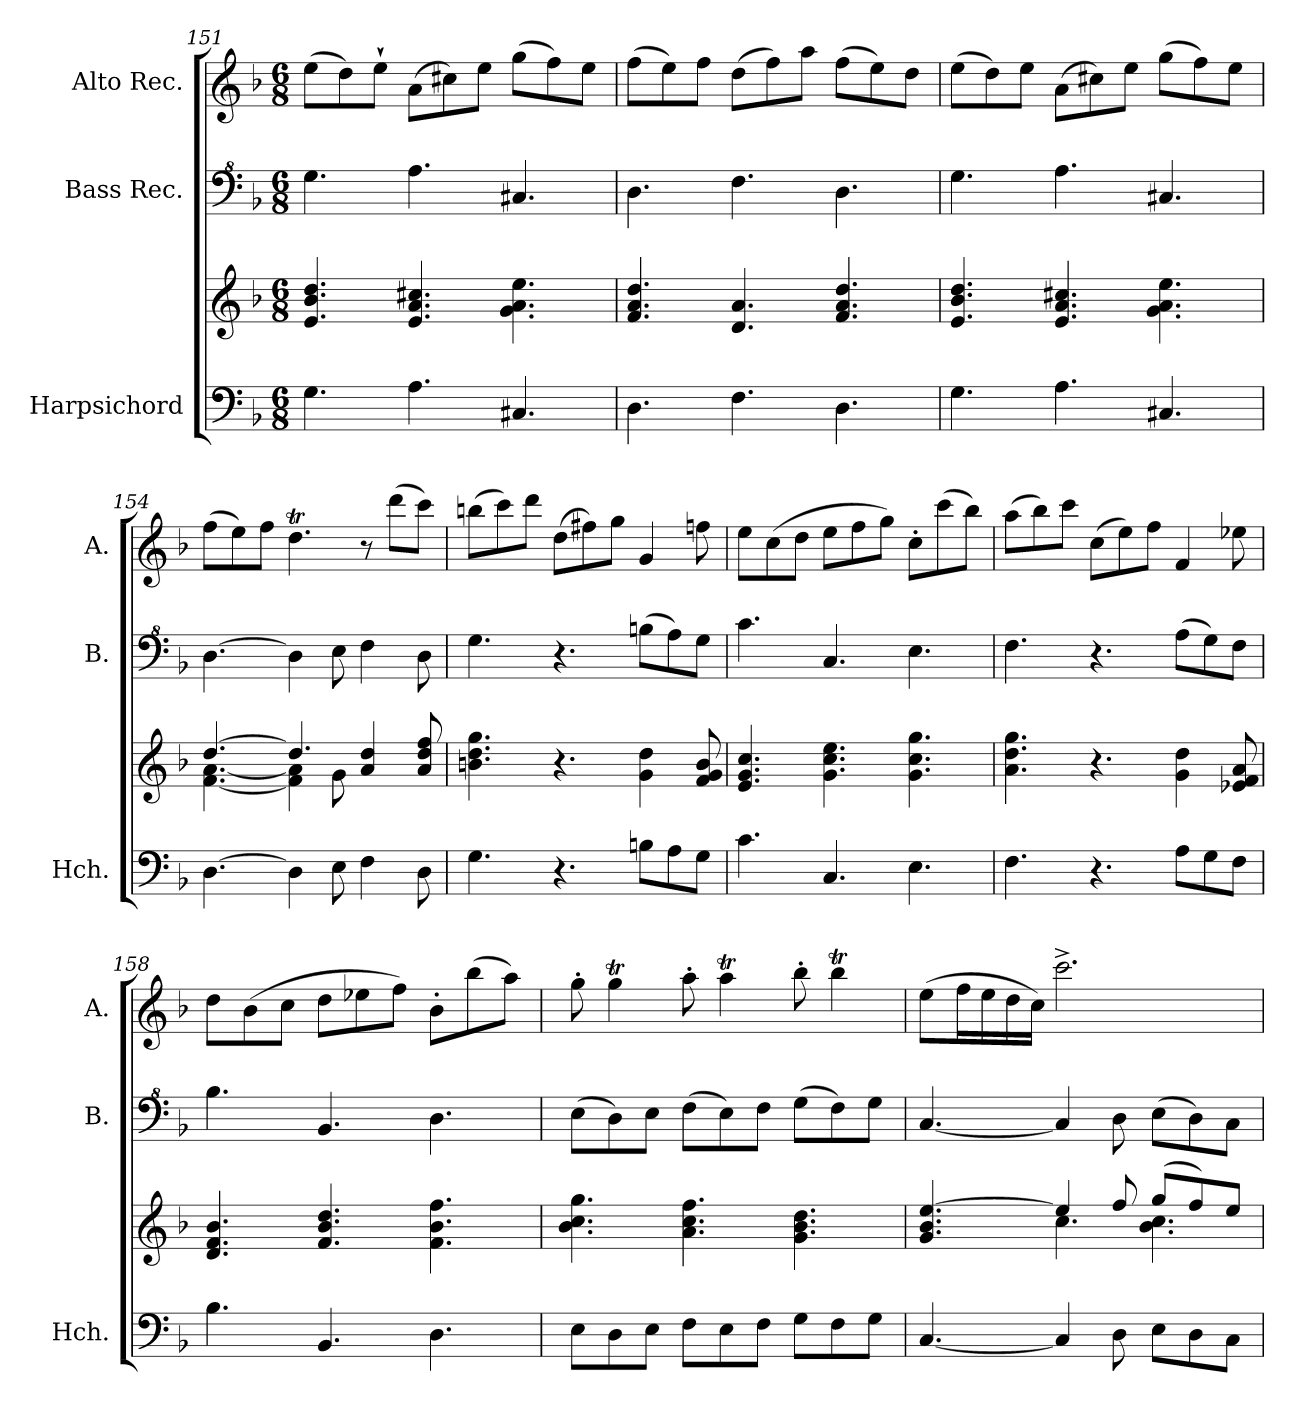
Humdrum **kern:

**kern	**kern	**kern	**kern
*part3	*part3	*part2	*part1
*staff4	*staff3	*staff2	*staff1
*I"Harpsichord	*	*I"Bass Rec.	*I"Alto Rec.
*I'Hch.	*	*I'B.	*I'A.
*clefF4	*clefG2	*clefF^4	*clefG2
*k[b-]	*k[b-]	*k[b-]	*k[b-]
*M6/8	*M6/8	*M6/8	*M6/8
=151	=151	=151	=151
4.G\	4.e/ 4.b-/ 4.dd/	4.g\	(8ee\L
.	.	.	8dd\)
.	.	.	8ee`\J
4.A\	4.e/ 4.a/ 4.cc#X/	4.a\	(8a\L
.	.	.	8cc#X\)
.	.	.	8ee\J
4.C#X/	4.g\ 4.a\ 4.ee\	4.c#X/	(8gg\L
.	.	.	8ff\)
.	.	.	8ee\J
=152	=152	=152	=152
4.D\	4.f/ 4.a/ 4.dd/	4.d\	(8ff\L
.	.	.	8ee\)
.	.	.	8ff\J
4.F\	4.d/ 4.a/	4.f\	(8dd\L
.	.	.	8ff\)
.	.	.	8aa\J
4.D\	4.f/ 4.a/ 4.dd/	4.d\	(8ff\L
.	.	.	8ee\)
.	.	.	8dd\J
=153	=153	=153	=153
4.G\	4.e/ 4.b-/ 4.dd/	4.g\	(8ee\L
.	.	.	8dd\)
.	.	.	8ee\J
4.A\	4.e/ 4.a/ 4.cc#X/	4.a\	(8a\L
.	.	.	8cc#X\)
.	.	.	8ee\J
4.C#X/	4.g\ 4.a\ 4.ee\	4.c#X/	(8gg\L
.	.	.	8ff\)
.	.	.	8ee\J
!!LO:LB:g=z
=154	=154	=154	=154
*	*^	*	*
[4.D\	[4.dd/	[4.f\ [4.a\	[4.d\	(8ff\L
.	.	.	.	8ee\)
.	.	.	.	8ff\J
4D\]	4.dd/]	4f\] 4a\]	4d\]	4.ddT\
8E\	.	8g\	8e\	.
4F\	4a/ 4dd/	4.ryy	4f\	8r
.	.	.	.	(8ddd\L
8D\	8a/ 8dd/ 8ff/	.	8d\	8ccc\J)
*	*v	*v	*	*
=155	=155	=155	=155
4.G\	4.bn\ 4.dd\ 4.gg\	4.g\	(8bbn\L
.	.	.	8ccc\)
.	.	.	8ddd\J
4.r	4.r	4.r	(8dd\L
.	.	.	8ff#X\)
.	.	.	8gg\J
8Bn\L	4g\ 4dd\	(8bn\L	4g/
8A\	.	8a\)	.
8G\J	8f/ 8g/ 8b/	8g\J	8ffn\
=156	=156	=156	=156
4.c\	4.e/ 4.g/ 4.cc/	4.cc\	8ee\L
.	.	.	(8cc\
.	.	.	8dd\J
4.C/	4.g\ 4.cc\ 4.ee\	4.c/	8ee\L
.	.	.	8ff\
.	.	.	8gg\J)
4.E\	4.g\ 4.cc\ 4.gg\	4.e\	8cc'\L
.	.	.	(8ccc\
.	.	.	8bb-\J)
=157	=157	=157	=157
4.F\	4.a\ 4.dd\ 4.gg\	4.f\	(8aa\L
.	.	.	8bb-\)
.	.	.	8ccc\J
4.r	4.r	4.r	(8cc\L
.	.	.	8ee\)
.	.	.	8ff\J
8A\L	4g\ 4dd\	(8a\L	4f/
8G\	.	8g\)	.
8F\J	8e-X/ 8f/ 8a/	8f\J	8ee-X\
=158	=158	=158	=158
4.B-\	4.d/ 4.f/ 4.b-/	4.b-\	8dd\L
.	.	.	(8b-\
.	.	.	8cc\J
4.BB-/	4.f/ 4.b-/ 4.dd/	4.B-/	8dd\L
.	.	.	8ee-X\
.	.	.	8ff\J)
4.D\	4.f\ 4.b-\ 4.ff\	4.d\	8b-'\L
.	.	.	(8bb-\
.	.	.	8aa\J)
=159	=159	=159	=159
8E\L	4.b-\ 4.cc\ 4.gg\	(8e\L	8gg'\
8D\	.	8d\)	4ggT\
8E\J	.	8e\J	.
8F\L	4.a\ 4.cc\ 4.ff\	(8f\L	8aa'\
8E\	.	8e\)	4aat\
8F\J	.	8f\J	.
8G\L	4.g\ 4.b-\ 4.dd\	(8g\L	8bb-'\
8F\	.	8f\)	4bb-T\
8G\J	.	8g\J	.
=160	=160	=160	=160
*	*^	*	*
[4.C/	4.g/ 4.b-/ [4.ee/	4.ryy	[4.c/	(8ee\L
.	.	.	.	16ff\L
.	.	.	.	16ee\
.	.	.	.	16dd\
.	.	.	.	16cc\JJ)
4C/]	4ee/]	4.cc\	4c/]	2.ccc^\
8D\	8ff/	.	8d\	.
8E\L	(8gg/L	4.b-\ 4.cc\	(8e\L	.
8D\	8ff/)	.	8d\)	.
8C\J	8ee/J	.	8c\J	.
*	*v	*v	*	*
=	=	=	=
*-	*-	*-	*-
